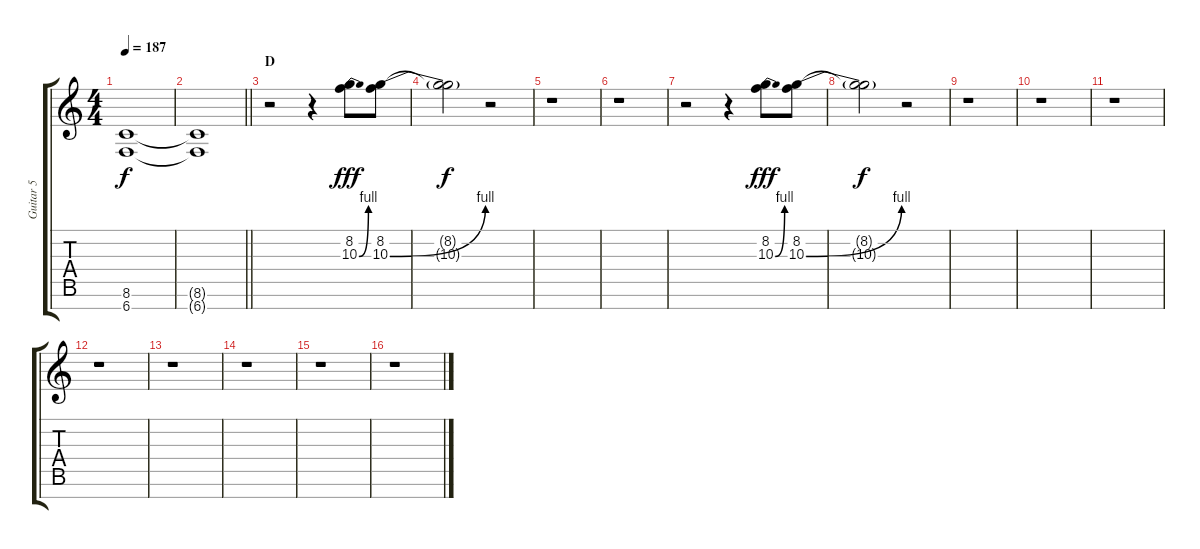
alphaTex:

\track ("Guitar 5" "Guitar 5") {instrument distortionguitar}
\staff {score tabs}
\tuning (E4 B3 G3 D3 A2 E2 B1) {hide}
\ts (4 4)
\tempo 187
\clef g2
\ks c
(8.6{t} 6.7{t}).1{dy f} |
\barLineRight lightlight
(8.6{t} 6.7{t}).1 |
\section ("" "D")
r.2 r.4 (8.2 10.3{be (bend 0 0 60 4)}).8{dy fff} (8.2 10.3{be (bend 0 0 60 4)}).8 |
(8.2{t} 10.3{t}).2{dy f} r.2 |
r.1 |
r.1 |
r.2 r.4 (8.2 10.3{be (bend 0 0 60 4)}).8{dy fff} (8.2 10.3{be (bend 0 0 60 4)}).8 |
(8.2{t} 10.3{t}).2{dy f} r.2 |
r.1 |
r.1 |
r.1 |
r.1 |
r.1 |
r.1 |
r.1 |
r.1
